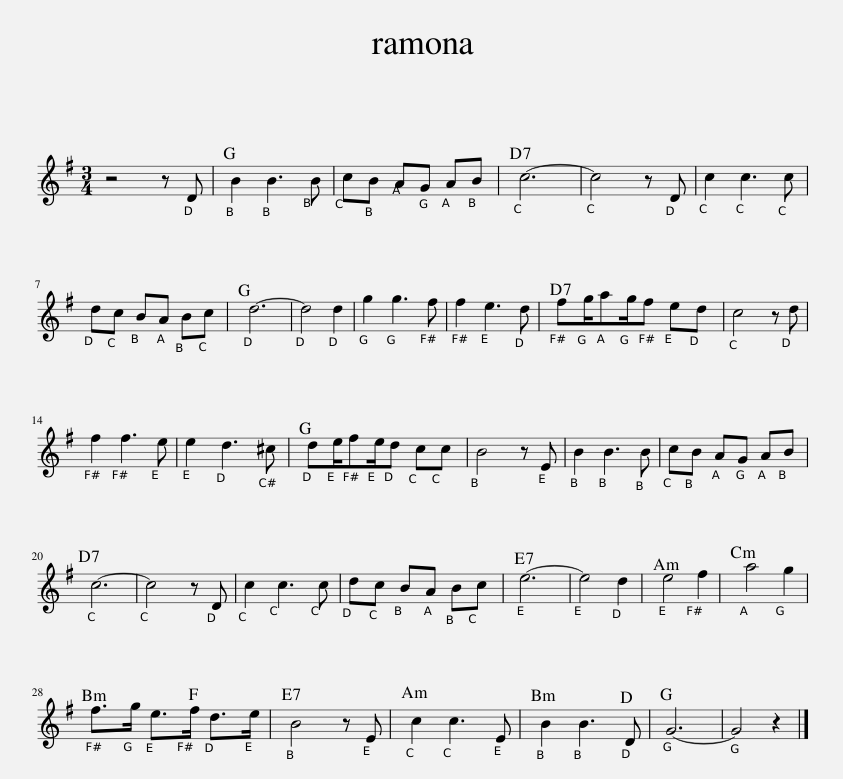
X:1
L:1/8
M:3/4
I:linebreak $
K:G
V:1 treble
V:1
 z4 z D | B2 B3 B | cB AG AB | c6- | c4 z D | %5
 c2 c3 c |$ dc BA Bc | d6- | d4 d2 | g2 g3 f | %10
 f2 e3 d | fg/ag/f ed | c4 z d |$ f2 f3 e | e2 d3 ^c | %15
 de/fe/d cc | B4 z E | B2 B3 B | cB AG AB |$ c6- | %20
 c4 z D | c2 c3 c | dc BA Bc | e6- | e4 d2 | %25
 e4 f2 | a4 g2 |$ f>g e>f d>e | B4 z E | c2 c3 E | %30
 B2 B3 D | G6- | G4 z2 |] %33
